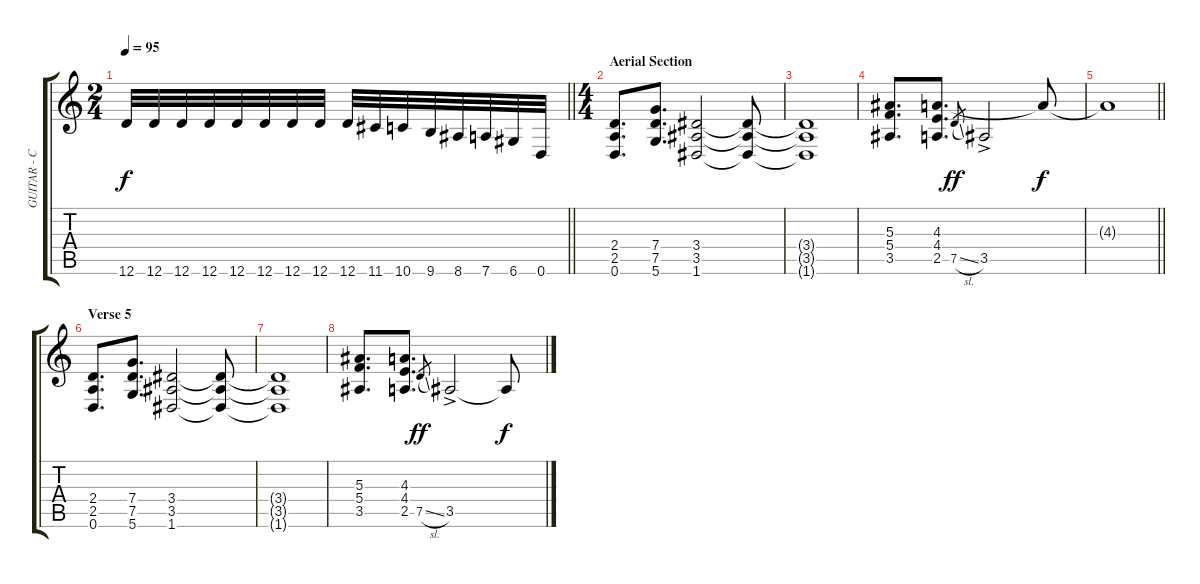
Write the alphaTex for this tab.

\track ("GUITAR - Christian Andreu" "GUITAR - C") {instrument distortionguitar}
\staff {score tabs}
\tuning (D4 A3 F3 C3 G2 D2) {hide}
\ts (2 4)
\tempo 95
\clef g2
\barLineRight lightlight
\ks c
12.6.32{dy f} 12.6.32 12.6.32 12.6.32 12.6.32 12.6.32 12.6.32 12.6.32 12.6.32 11.6.32 10.6.32 9.6.32 8.6.32 7.6.32 6.6.32 0.6.32 |
\ts (4 4)
\section ("" "Aerial Section")
(2.4 2.5 0.6).8{d} (7.4 7.5 5.6).8{d} (3.4 3.5 1.6).2 (3.4{t} 3.5{t} 1.6{t}).8 |
(3.4{t} 3.5{t} 1.6{t}).1 |
(5.3 5.4 3.5).8{d} (4.3 4.4 2.5).8{d} 7.5{sl}.8{gr dy ff} 3.5{ac}.2 4.3{t}.8{dy f} |
\barLineRight lightlight
4.3{t}.1 |
\section ("" "Verse 5")
(2.4 2.5 0.6).8{d} (7.4 7.5 5.6).8{d} (3.4 3.5 1.6).2 (3.4{t} 3.5{t} 1.6{t}).8 |
(3.4{t} 3.5{t} 1.6{t}).1 |
(5.3 5.4 3.5).8{d} (4.3 4.4 2.5).8{d} 7.5{sl}.8{gr dy ff} 3.5{ac}.2 3.5{t}.8{dy f}
